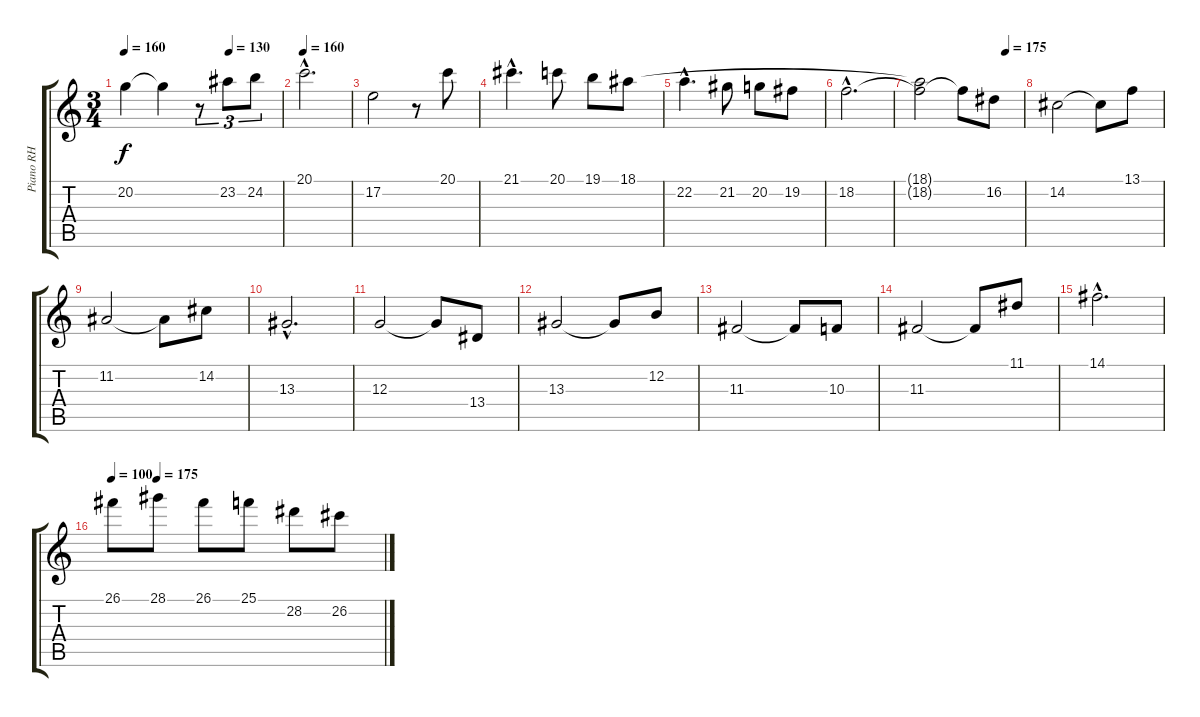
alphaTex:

\track ("Piano RH" "Piano RH") {instrument acousticgrandpiano}
\staff {score tabs}
\tuning (E4 B3 G3 D3 A2 E2) {hide}
\ts (3 4)
\tempo 160
\tempo (130 0.6666666666666666)
\clef g2
\ks c
20.2.4{dy f} 20.2{t}.4 r.8{tu (3 2)} 23.2.8{tu (3 2)} 24.2.8{tu (3 2)} |
\tempo 160
20.1{hac}.2{d} |
17.2.2 r.8 20.1.8 |
21.1{hac}.4{d} 20.1.8 19.1.8 18.1.8 |
22.2{hac}.4{d} 21.2.8 20.2.8 19.2.8 |
18.2{hac}.2{d} |
\tempo (175 0.8333333333333334)
(18.1{t} 18.2{t}).2 18.2{t}.8 16.2.8 |
14.2.2 14.2{t}.8 13.1.8 |
11.2.2 11.2{t}.8 14.2.8 |
13.3{hac}.2{d} |
12.3.2 12.3{t}.8 13.4.8 |
13.3.2 13.3{t}.8 12.2.8 |
11.3.2 11.3{t}.8 10.3.8 |
11.3.2 11.3{t}.8 11.1.8 |
14.1{hac}.2{d} |
\tempo 100
\tempo (175 0.16666666666666666)
26.1.8 28.1.8 26.1.8 25.1.8 28.2.8 26.2.8
